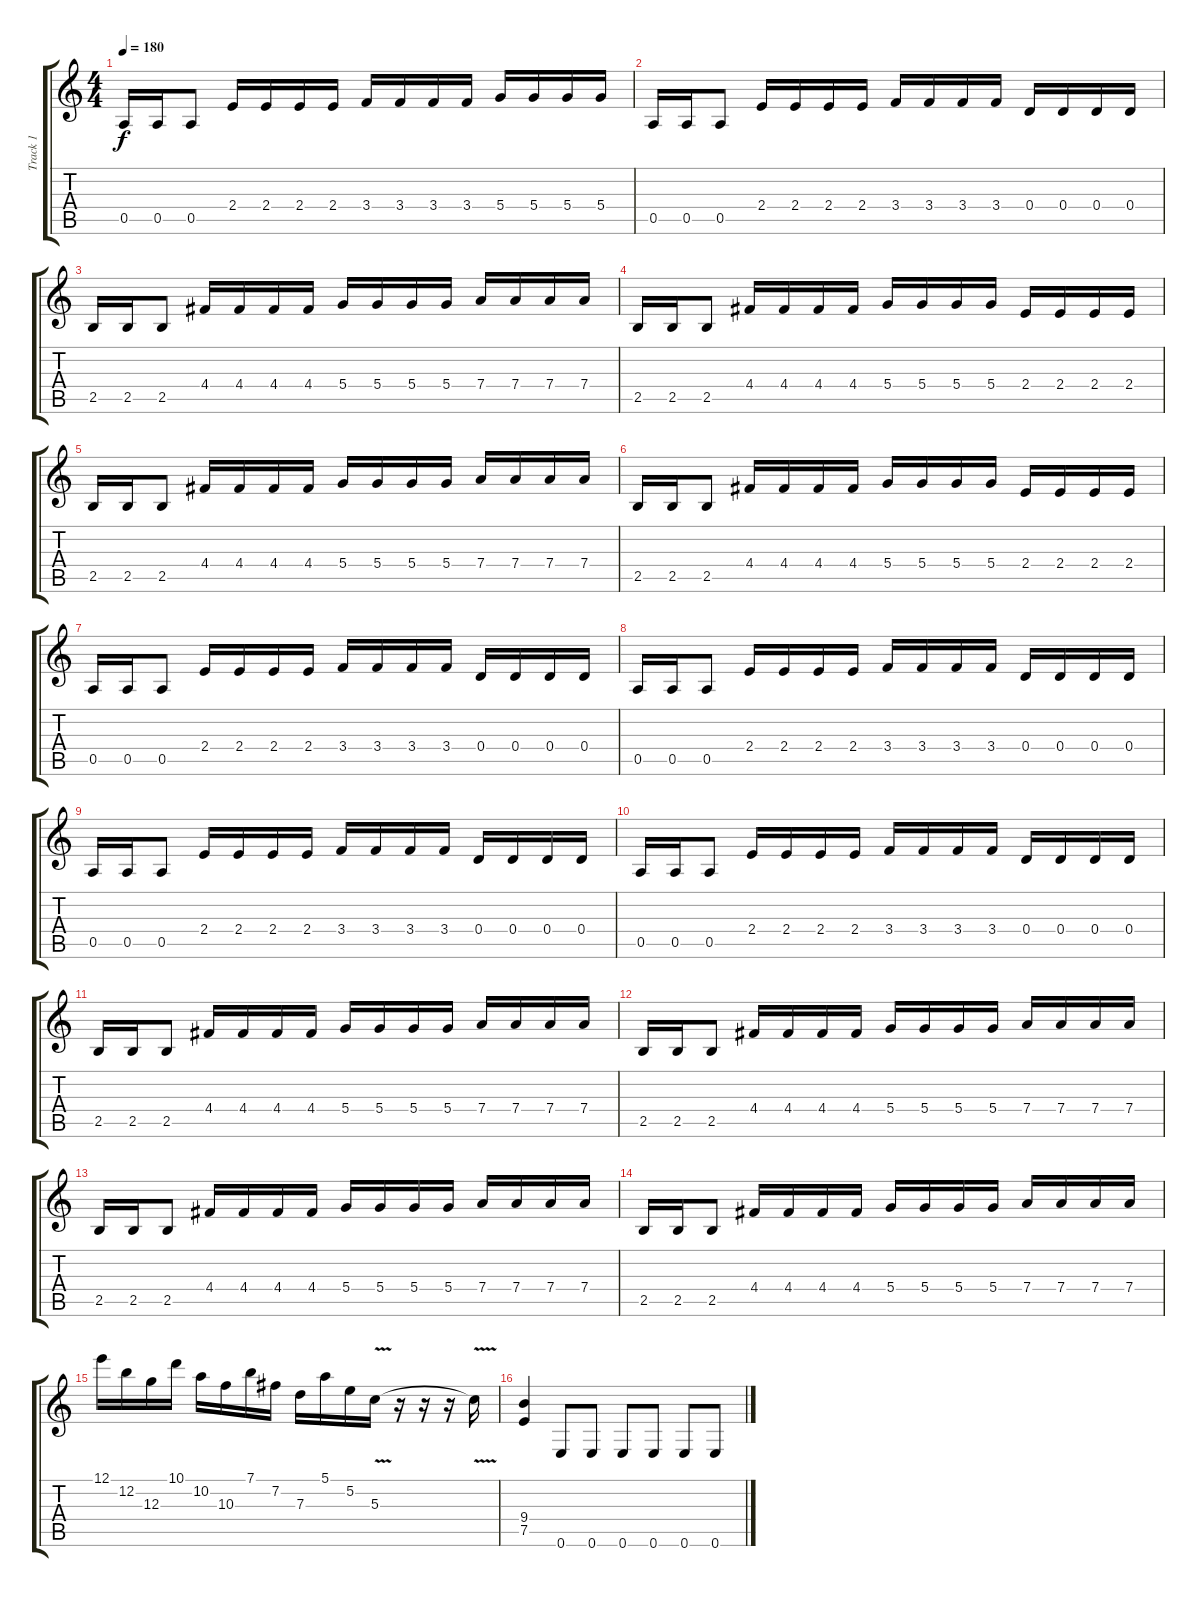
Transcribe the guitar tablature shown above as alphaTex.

\track ("Track 1" "Track 1") {instrument distortionguitar}
\staff {score tabs}
\tuning (E4 B3 G3 D3 A2 E2) {hide}
\ts (4 4)
\tempo 180
\clef g2
\ks c
0.5.16{dy f} 0.5.16 0.5.8 2.4.16 2.4.16 2.4.16 2.4.16 3.4.16 3.4.16 3.4.16 3.4.16 5.4.16 5.4.16 5.4.16 5.4.16 |
0.5.16 0.5.16 0.5.8 2.4.16 2.4.16 2.4.16 2.4.16 3.4.16 3.4.16 3.4.16 3.4.16 0.4.16 0.4.16 0.4.16 0.4.16 |
2.5.16 2.5.16 2.5.8 4.4.16 4.4.16 4.4.16 4.4.16 5.4.16 5.4.16 5.4.16 5.4.16 7.4.16 7.4.16 7.4.16 7.4.16 |
2.5.16 2.5.16 2.5.8 4.4.16 4.4.16 4.4.16 4.4.16 5.4.16 5.4.16 5.4.16 5.4.16 2.4.16 2.4.16 2.4.16 2.4.16 |
2.5.16 2.5.16 2.5.8 4.4.16 4.4.16 4.4.16 4.4.16 5.4.16 5.4.16 5.4.16 5.4.16 7.4.16 7.4.16 7.4.16 7.4.16 |
2.5.16 2.5.16 2.5.8 4.4.16 4.4.16 4.4.16 4.4.16 5.4.16 5.4.16 5.4.16 5.4.16 2.4.16 2.4.16 2.4.16 2.4.16 |
0.5.16 0.5.16 0.5.8 2.4.16 2.4.16 2.4.16 2.4.16 3.4.16 3.4.16 3.4.16 3.4.16 0.4.16 0.4.16 0.4.16 0.4.16 |
0.5.16 0.5.16 0.5.8 2.4.16 2.4.16 2.4.16 2.4.16 3.4.16 3.4.16 3.4.16 3.4.16 0.4.16 0.4.16 0.4.16 0.4.16 |
0.5.16 0.5.16 0.5.8 2.4.16 2.4.16 2.4.16 2.4.16 3.4.16 3.4.16 3.4.16 3.4.16 0.4.16 0.4.16 0.4.16 0.4.16 |
0.5.16 0.5.16 0.5.8 2.4.16 2.4.16 2.4.16 2.4.16 3.4.16 3.4.16 3.4.16 3.4.16 0.4.16 0.4.16 0.4.16 0.4.16 |
2.5.16 2.5.16 2.5.8 4.4.16 4.4.16 4.4.16 4.4.16 5.4.16 5.4.16 5.4.16 5.4.16 7.4.16 7.4.16 7.4.16 7.4.16 |
2.5.16 2.5.16 2.5.8 4.4.16 4.4.16 4.4.16 4.4.16 5.4.16 5.4.16 5.4.16 5.4.16 7.4.16 7.4.16 7.4.16 7.4.16 |
2.5.16 2.5.16 2.5.8 4.4.16 4.4.16 4.4.16 4.4.16 5.4.16 5.4.16 5.4.16 5.4.16 7.4.16 7.4.16 7.4.16 7.4.16 |
2.5.16 2.5.16 2.5.8 4.4.16 4.4.16 4.4.16 4.4.16 5.4.16 5.4.16 5.4.16 5.4.16 7.4.16 7.4.16 7.4.16 7.4.16 |
12.1.16 12.2.16 12.3.16 10.1.16 10.2.16 10.3.16 7.1.16 7.2.16 7.3.16 5.1.16 5.2.16 5.3{v}.16 r.16 r.16 r.16 5.3{t}.16 |
(9.4 7.5).4 0.6.8 0.6.8 0.6.8 0.6.8 0.6.8 0.6.8
